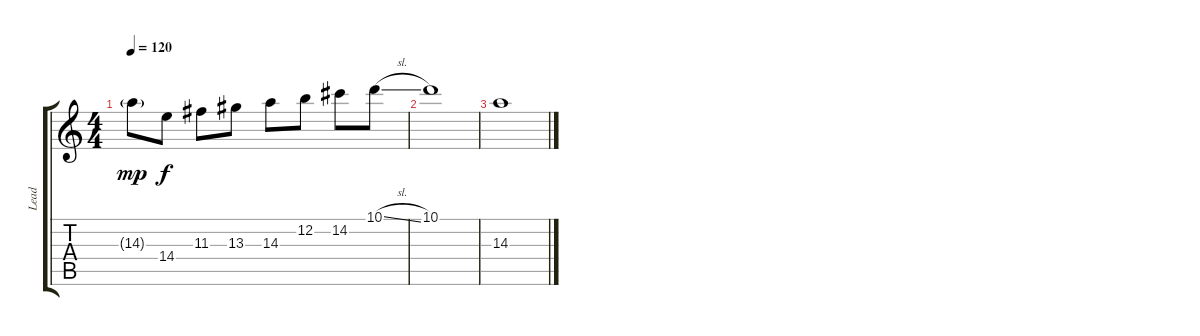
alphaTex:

\track ("Lead" "Lead") {instrument electricguitarjazz}
\staff {score tabs}
\tuning (E4 B3 G3 D3 A2 E2) {hide}
\ts (4 4)
\tempo 120
\clef g2
\ks c
14.3{g}.8{dy mp} 14.4.8{dy f} 11.3.8 13.3.8 14.3.8 12.2.8 14.2.8 10.1{sl}.8 |
10.1.1 |
14.3.1
